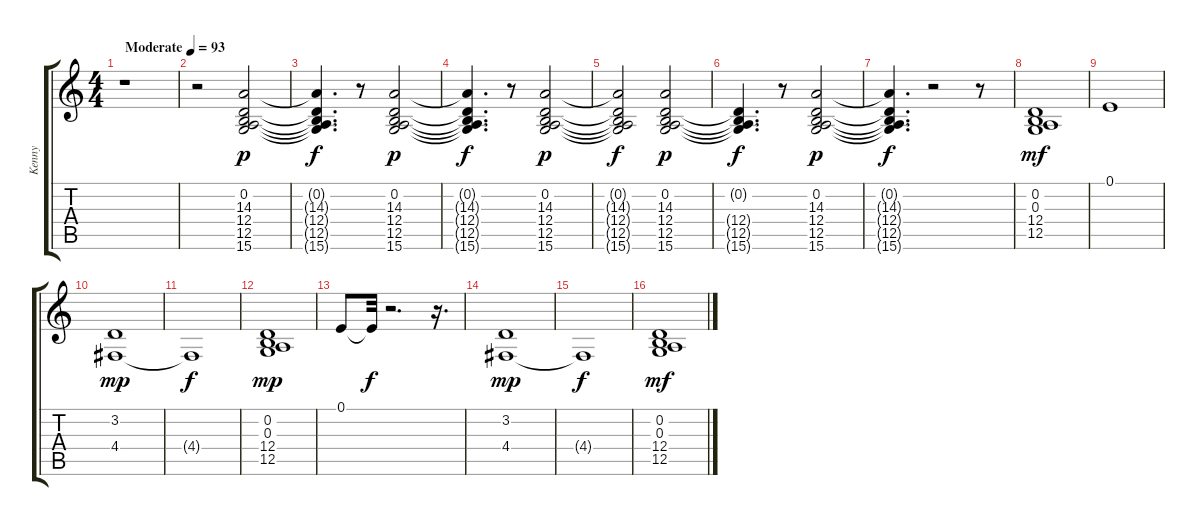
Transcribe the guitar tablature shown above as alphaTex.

\track ("Kenny" "Kenny") {instrument pad2warm}
\staff {score tabs}
\tuning (E4 B3 G3 D3 A2 E2) {hide}
\ts (4 4)
\tempo (93 "Moderate")
\clef g2
\ks c
r.1{dy p instrument pad2warm} |
r.2 (0.2 14.3 12.4 12.5 15.6).2 |
(0.2{t} 14.3{t} 12.4{t} 12.5{t} 15.6{t}).4{d dy f} r.8 (0.2 14.3 12.4 12.5 15.6).2{dy p volume 9} |
(0.2{t} 14.3{t} 12.4{t} 12.5{t} 15.6{t}).4{d dy f} r.8 (0.2 14.3 12.4 12.5 15.6).2{dy p volume 3} |
(0.2{t} 14.3{t} 12.4{t} 12.5{t} 15.6{t}).2{dy f} (0.2 14.3 12.4 12.5 15.6).2{dy p volume 9} |
(0.2{t} 12.4{t} 12.5{t} 15.6{t}).4{d dy f} r.8 (0.2 14.3 12.4 12.5 15.6).2{dy p volume 3} |
(0.2{t} 14.3{t} 12.4{t} 12.5{t} 15.6{t}).4{d dy f} r.2 r.8 |
(0.2 0.3 12.4 12.5).1{dy mf volume 12} |
0.1.1 |
(3.2 4.4).1{dy mp} |
4.4{t}.1{dy f} |
(0.2 0.3 12.4 12.5).1{dy mp} |
0.1.8 0.1{t}.32{dy f} r.2{d} r.16{d} |
(3.2 4.4).1{dy mp} |
4.4{t}.1{dy f} |
(0.2 0.3 12.4 12.5).1{dy mf}
